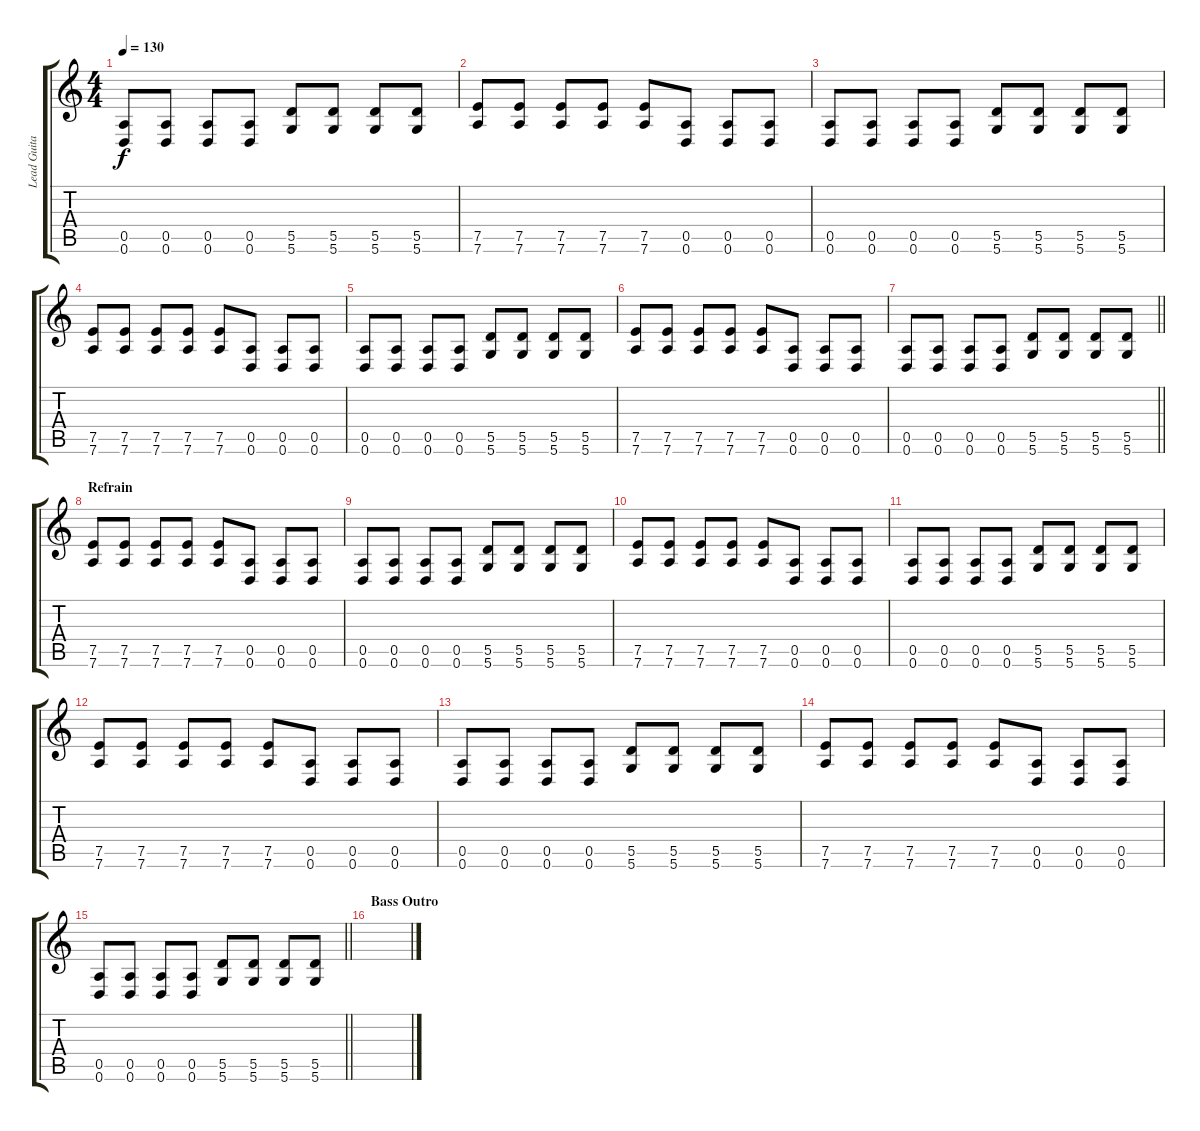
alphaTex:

\track ("Lead Guitar" "Lead Guita") {instrument overdrivenguitar}
\staff {score tabs}
\tuning (E4 B3 G3 D3 A2 D2) {hide}
\ts (4 4)
\tempo 130
\clef g2
\ks c
(0.5 0.6).8{dy f} (0.5 0.6).8 (0.5 0.6).8 (0.5 0.6).8 (5.5 5.6).8 (5.5 5.6).8 (5.5 5.6).8 (5.5 5.6).8 |
(7.5 7.6).8 (7.5 7.6).8 (7.5 7.6).8 (7.5 7.6).8 (7.5 7.6).8 (0.5 0.6).8 (0.5 0.6).8 (0.5 0.6).8 |
(0.5 0.6).8 (0.5 0.6).8 (0.5 0.6).8 (0.5 0.6).8 (5.5 5.6).8 (5.5 5.6).8 (5.5 5.6).8 (5.5 5.6).8 |
(7.5 7.6).8 (7.5 7.6).8 (7.5 7.6).8 (7.5 7.6).8 (7.5 7.6).8 (0.5 0.6).8 (0.5 0.6).8 (0.5 0.6).8 |
(0.5 0.6).8 (0.5 0.6).8 (0.5 0.6).8 (0.5 0.6).8 (5.5 5.6).8 (5.5 5.6).8 (5.5 5.6).8 (5.5 5.6).8 |
(7.5 7.6).8 (7.5 7.6).8 (7.5 7.6).8 (7.5 7.6).8 (7.5 7.6).8 (0.5 0.6).8 (0.5 0.6).8 (0.5 0.6).8 |
\barLineRight lightlight
(0.5 0.6).8 (0.5 0.6).8 (0.5 0.6).8 (0.5 0.6).8 (5.5 5.6).8 (5.5 5.6).8 (5.5 5.6).8 (5.5 5.6).8 |
\section ("" "Refrain")
(7.5 7.6).8 (7.5 7.6).8 (7.5 7.6).8 (7.5 7.6).8 (7.5 7.6).8 (0.5 0.6).8 (0.5 0.6).8 (0.5 0.6).8 |
(0.5 0.6).8 (0.5 0.6).8 (0.5 0.6).8 (0.5 0.6).8 (5.5 5.6).8 (5.5 5.6).8 (5.5 5.6).8 (5.5 5.6).8 |
(7.5 7.6).8 (7.5 7.6).8 (7.5 7.6).8 (7.5 7.6).8 (7.5 7.6).8 (0.5 0.6).8 (0.5 0.6).8 (0.5 0.6).8 |
(0.5 0.6).8 (0.5 0.6).8 (0.5 0.6).8 (0.5 0.6).8 (5.5 5.6).8 (5.5 5.6).8 (5.5 5.6).8 (5.5 5.6).8 |
(7.5 7.6).8 (7.5 7.6).8 (7.5 7.6).8 (7.5 7.6).8 (7.5 7.6).8 (0.5 0.6).8 (0.5 0.6).8 (0.5 0.6).8 |
(0.5 0.6).8 (0.5 0.6).8 (0.5 0.6).8 (0.5 0.6).8 (5.5 5.6).8 (5.5 5.6).8 (5.5 5.6).8 (5.5 5.6).8 |
(7.5 7.6).8 (7.5 7.6).8 (7.5 7.6).8 (7.5 7.6).8 (7.5 7.6).8 (0.5 0.6).8 (0.5 0.6).8 (0.5 0.6).8 |
\barLineRight lightlight
(0.5 0.6).8 (0.5 0.6).8 (0.5 0.6).8 (0.5 0.6).8 (5.5 5.6).8 (5.5 5.6).8 (5.5 5.6).8 (5.5 5.6).8 |
\section ("" "Bass Outro")
